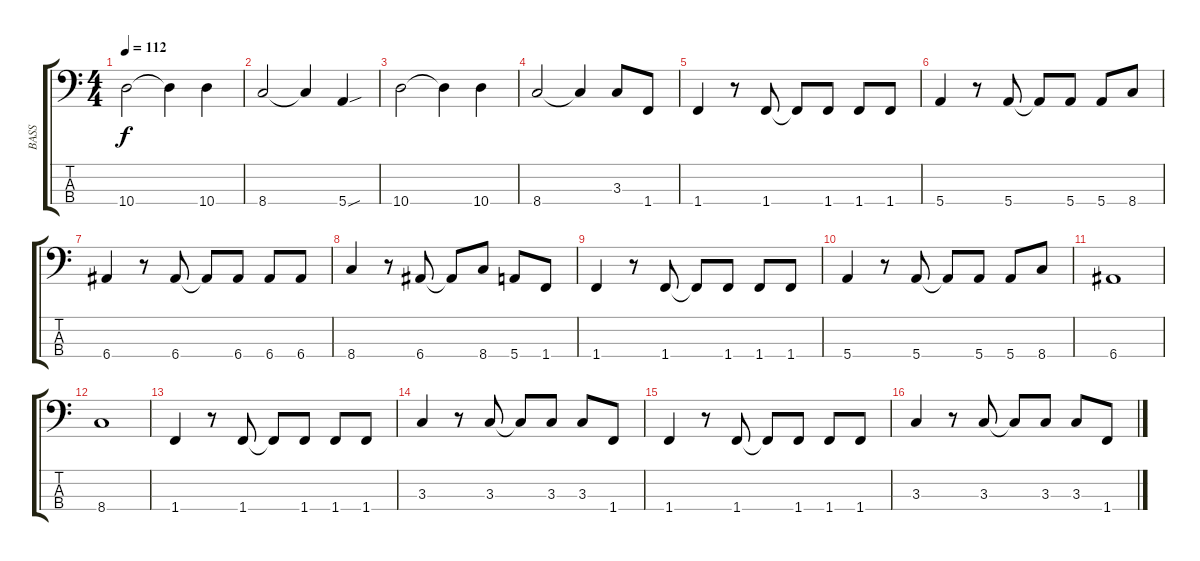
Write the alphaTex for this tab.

\track ("BASS" "BASS") {instrument electricbasspick}
\staff {score tabs}
\tuning (G2 D2 A1 E1) {hide}
\ts (4 4)
\tempo 112
\clef f4
\ks c
10.4.2{dy f} 10.4{t}.4 10.4.4 |
8.4.2 8.4{t}.4 5.4{sou}.4 |
10.4.2 10.4{t}.4 10.4.4 |
8.4.2 8.4{t}.4 3.3.8 1.4.8 |
1.4.4 r.8 1.4.8 1.4{t}.8 1.4.8 1.4.8 1.4.8 |
5.4.4 r.8 5.4.8 5.4{t}.8 5.4.8 5.4.8 8.4.8 |
6.4.4 r.8 6.4.8 6.4{t}.8 6.4.8 6.4.8 6.4.8 |
8.4.4 r.8 6.4.8 6.4{t}.8 8.4.8 5.4.8 1.4.8 |
1.4.4 r.8 1.4.8 1.4{t}.8 1.4.8 1.4.8 1.4.8 |
5.4.4 r.8 5.4.8 5.4{t}.8 5.4.8 5.4.8 8.4.8 |
6.4.1 |
8.4.1 |
1.4.4 r.8 1.4.8 1.4{t}.8 1.4.8 1.4.8 1.4.8 |
3.3.4 r.8 3.3.8 3.3{t}.8 3.3.8 3.3.8 1.4.8 |
1.4.4 r.8 1.4.8 1.4{t}.8 1.4.8 1.4.8 1.4.8 |
3.3.4 r.8 3.3.8 3.3{t}.8 3.3.8 3.3.8 1.4.8
